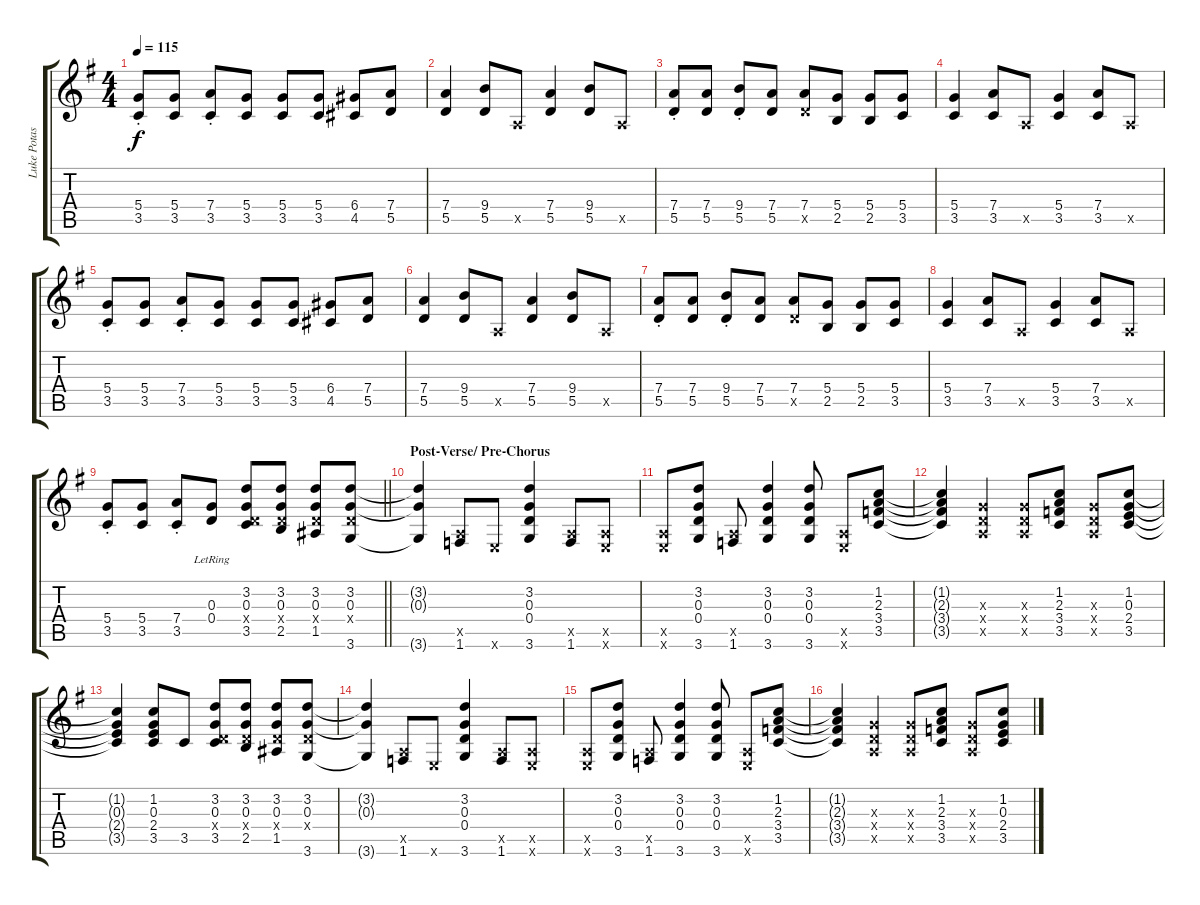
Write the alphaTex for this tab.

\track ("Luke Potashnick" "Luke Potas") {instrument overdrivenguitar}
\staff {score tabs}
\tuning (E4 B3 G3 D3 A2 E2) {hide}
\ts (4 4)
\tempo 115
\clef g2
\ks g
(5.4{st} 3.5{st}).8{dy f} (5.4 3.5).8 (7.4{st} 3.5{st}).8 (5.4 3.5).8 (5.4 3.5).8 (5.4 3.5).8 (6.4 4.5).8 (7.4 5.5).8 |
(7.4 5.5).4 (9.4 5.5).8 0.5{x}.8 (7.4 5.5).4 (9.4 5.5).8 0.5{x}.8 |
(7.4{st} 5.5{st}).8 (7.4 5.5).8 (9.4{st} 5.5{st}).8 (7.4 5.5).8 (7.4 5.5{x}).8 (5.4 2.5).8 (5.4 2.5).8 (5.4 3.5).8 |
(5.4 3.5).4 (7.4 3.5).8 0.5{x}.8 (5.4 3.5).4 (7.4 3.5).8 0.5{x}.8 |
(5.4{st} 3.5{st}).8 (5.4 3.5).8 (7.4{st} 3.5{st}).8 (5.4 3.5).8 (5.4 3.5).8 (5.4 3.5).8 (6.4 4.5).8 (7.4 5.5).8 |
(7.4 5.5).4 (9.4 5.5).8 0.5{x}.8 (7.4 5.5).4 (9.4 5.5).8 0.5{x}.8 |
(7.4{st} 5.5{st}).8 (7.4 5.5).8 (9.4{st} 5.5{st}).8 (7.4 5.5).8 (7.4 5.5{x}).8 (5.4 2.5).8 (5.4 2.5).8 (5.4 3.5).8 |
(5.4 3.5).4 (7.4 3.5).8 0.5{x}.8 (5.4 3.5).4 (7.4 3.5).8 0.5{x}.8 |
\barLineRight lightlight
(5.4{st} 3.5{st}).8 (5.4 3.5).8 (7.4{st} 3.5{st}).8 (0.3{lr} 0.4).8 (3.2 0.3 0.4{x} 3.5).8 (3.2 0.3 0.4{x} 2.5).8 (3.2 0.3 0.4{x} 1.5).8 (3.2 0.3 0.4{x} 3.6).8 |
\section ("" "Post-Verse/ Pre-Chorus")
(3.2{t} 0.3{t} 3.6{t}).4 (0.5{x} 1.6).8 0.6{x}.8 (3.2 0.3 0.4 3.6).4 (0.5{x} 1.6).8 (0.5{x} 0.6{x}).8 |
(0.5{x} 0.6{x}).8 (3.2 0.3 0.4 3.6).8 (0.5{x} 1.6).8 (3.2 0.3 0.4 3.6).4 (3.2 0.3 0.4 3.6).8 (0.5{x} 0.6{x}).8 (1.2 2.3 3.4 3.5).8 |
(1.2{t} 2.3{t} 3.4{t} 3.5{t}).4 (0.3{x} 0.4{x} 0.5{x}).4 (0.3{x} 0.4{x} 0.5{x}).8 (1.2 2.3 3.4 3.5).8 (0.3{x} 0.4{x} 0.5{x}).8 (1.2 0.3 2.4 3.5).8 |
(1.2{t} 0.3{t} 2.4{t} 3.5{t}).4 (1.2 0.3 2.4 3.5).8 3.5.8 (3.2 0.3 0.4{x} 3.5).8 (3.2 0.3 0.4{x} 2.5).8 (3.2 0.3 0.4{x} 1.5).8 (3.2 0.3 0.4{x} 3.6).8 |
(3.2{t} 0.3{t} 3.6{t}).4 (0.5{x} 1.6).8 0.6{x}.8 (3.2 0.3 0.4 3.6).4 (0.5{x} 1.6).8 (0.5{x} 0.6{x}).8 |
(0.5{x} 0.6{x}).8 (3.2 0.3 0.4 3.6).8 (0.5{x} 1.6).8 (3.2 0.3 0.4 3.6).4 (3.2 0.3 0.4 3.6).8 (0.5{x} 0.6{x}).8 (1.2 2.3 3.4 3.5).8 |
(1.2{t} 2.3{t} 3.4{t} 3.5{t}).4 (0.3{x} 0.4{x} 0.5{x}).4 (0.3{x} 0.4{x} 0.5{x}).8 (1.2 2.3 3.4 3.5).8 (0.3{x} 0.4{x} 0.5{x}).8 (1.2 0.3 2.4 3.5).8
